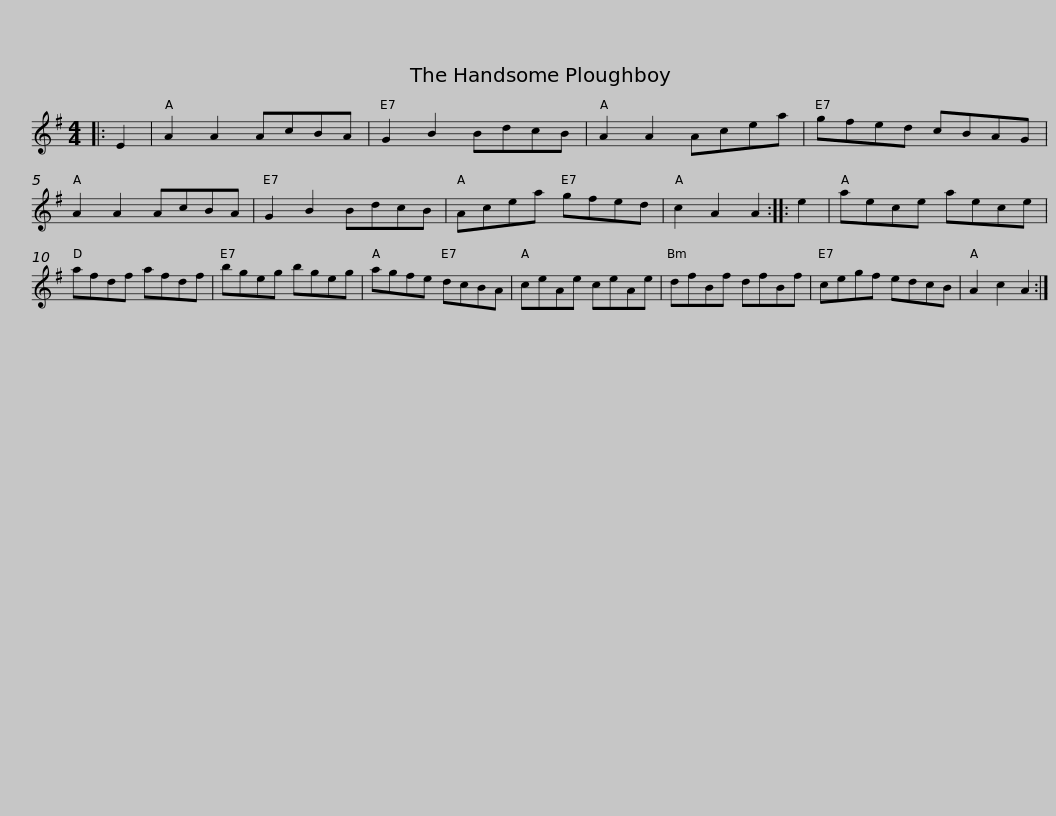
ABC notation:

X:1
L:1/8
M:4/4
I:linebreak $
K:G
V:1 treble
V:1
|: E2 | A2 A2 AcBA | G2 B2 BdcB | A2 A2 Acea | gfed cBAG | %5
 A2 A2 AcBA | G2 B2 BdcB |$ Acea gfed | c2 A2 A2 :: e2 | %10
 aece aece | afdf afdf | bgeg bgeg |$ agfe dcBA | ceAe ceAe | %15
 dfBf dfBf | cegf edcB | A2 c2 A2 :| %18
